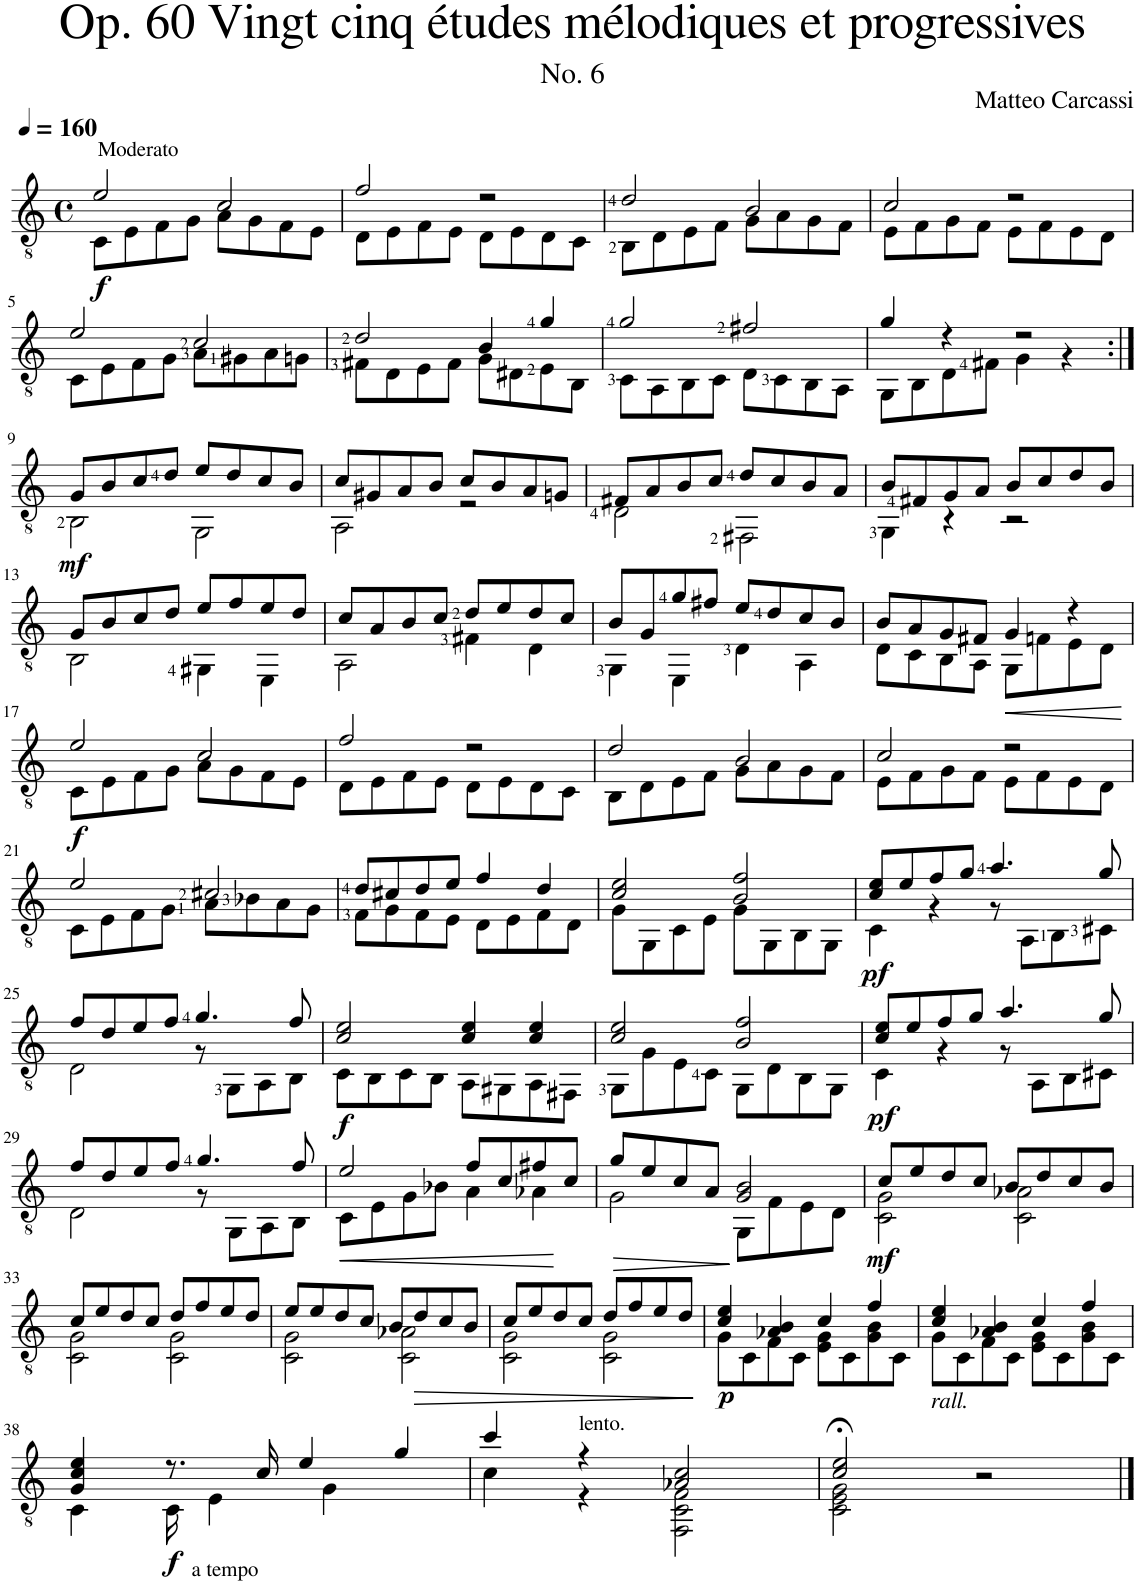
**kern	**dynam
*part1	*part1
*staff1	*staff1
*I"Classical Guitar	*
*I'Guit.	*
*clefGv2	*
*k[]	*
*M4/4	*
*met(c)	*
*MM160	*
=1	=1
*^	*
!LO:TX:a:t=Moderato	!	!
!	!	!LO:DY:b
2e/	8C\L	f
.	8E\	.
.	8F\	.
.	8G\J	.
2c/	8A\L	.
.	8G\	.
.	8F\	.
.	8E\J	.
=2	=2	=2
2f/	8D\L	.
.	8E\	.
.	8F\	.
.	8E\J	.
2r	8D\L	.
.	8E\	.
.	8D\	.
.	8C\J	.
=3	=3	=3
2d/	8BB\L	.
.	8D\	.
.	8E\	.
.	8F\J	.
2B/	8G\L	.
.	8A\	.
.	8G\	.
.	8F\J	.
=4	=4	=4
2c/	8E\L	.
.	8F\	.
.	8G\	.
.	8F\J	.
2r	8E\L	.
.	8F\	.
.	8E\	.
.	8D\J	.
!!LO:LB:g=z	!!
=5	=5	=5
2e/	8C\L	.
.	8E\	.
.	8F\	.
.	8G\J	.
2c/	8A\L	.
.	8G#X\	.
.	8A\	.
.	8Gn\J	.
=6	=6	=6
2d/	8F#X\L	.
.	8D\	.
.	8E\	.
.	8F#\J	.
4B/	8G\L	.
.	8D#X\	.
4g/	8E\	.
.	8BB\J	.
=7	=7	=7
2g/	8C\L	.
.	8AA\	.
.	8BB\	.
.	8C\J	.
2f#X/	8D\L	.
.	8C\	.
.	8BB\	.
.	8AA\J	.
=8	=8	=8
4g/	8GG\L	.
.	8BB\	.
4r	8D\	.
.	8F#X\J	.
2r	4G\	.
.	4r	.
!!LO:LB:g=z	!!
=9:|!	=9:|!	=9:|!
!	!	!LO:DY:b
8G/L	2BB\	mf
8B/	.	.
8c/	.	.
8d/J	.	.
8e/L	2GG\	.
8d/	.	.
8c/	.	.
8B/J	.	.
=10	=10	=10
8c/L	2AA\	.
8G#X/	.	.
8A/	.	.
8B/J	.	.
8c/L	2r	.
8B/	.	.
8A/	.	.
8Gn/J	.	.
=11	=11	=11
8F#X/L	2D\	.
8A/	.	.
8B/	.	.
8c/J	.	.
8d/L	2FF#X\	.
8c/	.	.
8B/	.	.
8A/J	.	.
=12	=12	=12
8B/L	4GG\	.
8F#X/	.	.
8G/	4r	.
8A/J	.	.
8B/L	2r	.
8c/	.	.
8d/	.	.
8B/J	.	.
!!LO:LB:g=z	!!
=13	=13	=13
8G/L	2BB\	.
8B/	.	.
8c/	.	.
8d/J	.	.
8e/L	4GG#X\	.
8f/	.	.
8e/	4EE\	.
8d/J	.	.
=14	=14	=14
8c/L	2AA\	.
8A/	.	.
8B/	.	.
8c/J	.	.
8d/L	4F#X\	.
8e/	.	.
8d/	4D\	.
8c/J	.	.
=15	=15	=15
8B/L	4GG\	.
8G/	.	.
8g/	4EE\	.
8f#X/J	.	.
8e/L	4D\	.
8d/	.	.
8c/	4AA\	.
8B/J	.	.
=16	=16	=16
8B/L	8D\L	.
8A/	8C\	.
8G/	8BB\	.
8F#X/J	8AA\J	.
!	!	!LO:HP:b
4G/	8GG\L	<
.	8Fn\	.
4r	8E\	.
.	8D\J	.
*v	*v	*
.	[
!!LO:LB:g=z
=17	=17
*^	*
!	!	!LO:DY:b
2e/	8C\L	f
.	8E\	.
.	8F\	.
.	8G\J	.
2c/	8A\L	.
.	8G\	.
.	8F\	.
.	8E\J	.
=18	=18	=18
2f/	8D\L	.
.	8E\	.
.	8F\	.
.	8E\J	.
2r	8D\L	.
.	8E\	.
.	8D\	.
.	8C\J	.
=19	=19	=19
2d/	8BB\L	.
.	8D\	.
.	8E\	.
.	8F\J	.
2B/	8G\L	.
.	8A\	.
.	8G\	.
.	8F\J	.
=20	=20	=20
2c/	8E\L	.
.	8F\	.
.	8G\	.
.	8F\J	.
2r	8E\L	.
.	8F\	.
.	8E\	.
.	8D\J	.
!!LO:LB:g=z	!!
=21	=21	=21
2e/	8C\L	.
.	8E\	.
.	8F\	.
.	8G\J	.
2c#X/	8A\L	.
.	8B-X\	.
.	8A\	.
.	8G\J	.
=22	=22	=22
8d/L	8F\L	.
8c#X/	8G\	.
8d/	8F\	.
8e/J	8E\J	.
4f/	8D\L	.
.	8E\	.
4d/	8F\	.
.	8D\J	.
=23	=23	=23
2c/ 2e/	8G\L	.
.	8GG\	.
.	8C\	.
.	8E\J	.
2B/ 2f/	8G\L	.
.	8GG\	.
.	8BB\	.
.	8GG\J	.
=24	=24	=24
!	!	!LO:DY:b
8c/ 8e/L	4C\	other-dynamics
8e/	.	.
8f/	4r	.
8g/J	.	.
4.a/	8r	.
.	8AA\L	.
.	8BB\	.
8g/	8C#X\J	.
!!LO:LB:g=z	!!
=25	=25	=25
8f/L	2D\	.
8d/	.	.
8e/	.	.
8f/J	.	.
4.g/	8r	.
.	8GG\L	.
.	8AA\	.
8f/	8BB\J	.
=26	=26	=26
!	!	!LO:DY:b
2c/ 2e/	8C\L	f
.	8BB\	.
.	8C\	.
.	8BB\J	.
4c/ 4e/	8AA\L	.
.	8GG#X\	.
4c/ 4e/	8AA\	.
.	8FF#X\J	.
=27	=27	=27
2c/ 2e/	8GG\L	.
.	8G\	.
.	8E\	.
.	8C\J	.
2B/ 2f/	8GG\L	.
.	8D\	.
.	8BB\	.
.	8GG\J	.
=28	=28	=28
!	!	!LO:DY:b
8c/ 8e/L	4C\	other-dynamics
8e/	.	.
8f/	4r	.
8g/J	.	.
4.a/	8r	.
.	8AA\L	.
.	8BB\	.
8g/	8C#X\J	.
!!LO:LB:g=z	!!
=29	=29	=29
8f/L	2D\	.
8d/	.	.
8e/	.	.
8f/J	.	.
4.g/	8r	.
.	8GG\L	.
.	8AA\	.
8f/	8BB\J	.
=30	=30	=30
!	!	!LO:HP:b
2e/	8C\L	<
.	8E\	.
.	8G\	.
.	8B-X\J	.
8f/L	4A\	.
8c/	.	.
8f#X/	4A-X\	.
8c/J	.	[
=31	=31	=31
!	!	!LO:HP:b
8g/L	2G\	>
8e/	.	.
8c/	.	.
8A/J	.	.
2G/ 2B/	8GG\L	]
.	8F\	.
.	8E\	.
.	8D\J	.
=32	=32	=32
!	!	!LO:DY:b
8c/L	2C\ 2G\	mf
8e/	.	.
8d/	.	.
8c/J	.	.
8B/L	2C\ 2A-X\	.
8d/	.	.
8c/	.	.
8B/J	.	.
!!LO:LB:g=z	!!
=33	=33	=33
8c/L	2C\ 2G\	.
8e/	.	.
8d/	.	.
8c/J	.	.
8d/L	2C\ 2G\	.
8f/	.	.
8e/	.	.
8d/J	.	.
=34	=34	=34
8e/L	2C\ 2G\	.
8e/	.	.
8d/	.	.
8c/J	.	.
8B/L	2C\ 2A-X\	.
!	!	!LO:HP:b
8d/	.	>
8c/	.	.
8B/J	.	.
=35	=35	=35
8c/L	2C\ 2G\	.
8e/	.	.
8d/	.	.
8c/J	.	.
8d/L	2C\ 2G\	.
8f/	.	.
8e/	.	.
8d/J	.	.
*v	*v	*
.	]
=36	=36
*^	*
!	!	!LO:DY:b
4c/ 4e/	8G\L	p
.	8C\	.
4A-X/ 4B/	8F\	.
.	8C\J	.
4c/	8E\ 8G\L	.
.	8C\	.
4f/	8G\ 8B\	.
.	8C\J	.
=37	=37	=37
!LO:TX:b:i:t=rall.	!	!
4c/ 4e/	8G\L	.
.	8C\	.
4A-X/ 4B/	8F\	.
.	8C\J	.
4c/	8E\ 8G\L	.
.	8C\	.
4f/	8G\ 8B\	.
.	8C\J	.
!!LO:LB:g=z	!!
=38	=38	=38
4G/ 4c/ 4e/	4C\	.
!LO:TX:b:t=a tempo	!	!
!	!	!LO:DY:b
8.r	16C\	f
.	4E\	.
16c/	.	.
4e/	.	.
.	4G\	.
4g/	.	.
.	8.ryy	.
=39	=39	=39
4cc/	4c\	.
!LO:TX:a:t=lento.	!	!
4r	4r	.
2A-X/ 2c/	2FF\ 2C\ 2F\	.
=40	=40	=40
2c/;< 2e/;<	2C\ 2E\ 2G\	.
2r	2ryy	.
*v	*v	*
==	==
*-	*-
